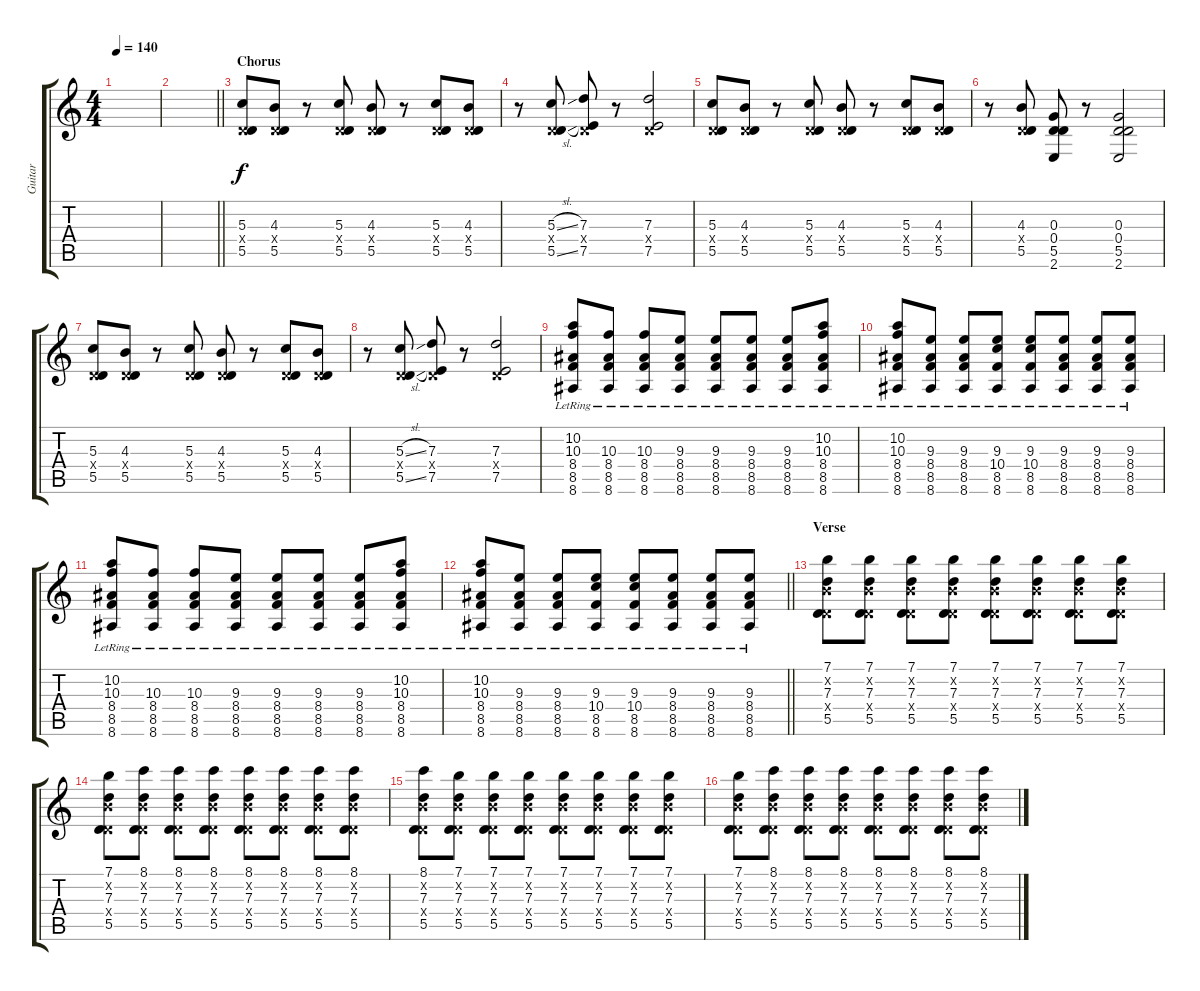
\track ("Guitar" "Guitar") {instrument electricguitarclean}
\staff {score tabs}
\tuning (E4 B3 G3 D3 A2 D2) {hide}
\ts (4 4)
\tempo 140
\clef g2
\ks c
|
\barLineRight lightlight
|
\section ("" "Chorus")
(5.3 0.4{x} 5.5).8 (4.3 0.4{x} 5.5).8 r.8 (5.3 0.4{x} 5.5).8 (4.3 0.4{x} 5.5).8 r.8 (5.3 0.4{x} 5.5).8 (4.3 0.4{x} 5.5).8 |
r.8 (5.3{sl} 0.4{x} 5.5{sl}).8 (7.3 0.4{x} 7.5).8 r.8 (7.3 0.4{x} 7.5).2 |
(5.3 0.4{x} 5.5).8 (4.3 0.4{x} 5.5).8 r.8 (5.3 0.4{x} 5.5).8 (4.3 0.4{x} 5.5).8 r.8 (5.3 0.4{x} 5.5).8 (4.3 0.4{x} 5.5).8 |
r.8 (4.3 0.4{x} 5.5).8 (0.3 0.4 5.5 2.6).8 r.8 (0.3 0.4 5.5 2.6).2 |
(5.3 0.4{x} 5.5).8 (4.3 0.4{x} 5.5).8 r.8 (5.3 0.4{x} 5.5).8 (4.3 0.4{x} 5.5).8 r.8 (5.3 0.4{x} 5.5).8 (4.3 0.4{x} 5.5).8 |
r.8 (5.3{sl} 0.4{x} 5.5{sl}).8 (7.3 0.4{x} 7.5).8 r.8 (7.3 0.4{x} 7.5).2 |
(10.2{lr} 10.3{lr} 8.4{lr} 8.5{lr} 8.6{lr}).8 (10.3{lr} 8.4{lr} 8.5{lr} 8.6{lr}).8 (10.3{lr} 8.4{lr} 8.5{lr} 8.6{lr}).8 (9.3{lr} 8.4{lr} 8.5{lr} 8.6{lr}).8 (9.3{lr} 8.4{lr} 8.5{lr} 8.6{lr}).8 (9.3{lr} 8.4{lr} 8.5{lr} 8.6{lr}).8 (9.3{lr} 8.4{lr} 8.5{lr} 8.6{lr}).8 (10.2 10.3{lr} 8.4{lr} 8.5{lr} 8.6{lr}).8 |
(10.2{lr} 10.3{lr} 8.4{lr} 8.5{lr} 8.6{lr}).8 (9.3{lr} 8.4{lr} 8.5{lr} 8.6{lr}).8 (9.3{lr} 8.4{lr} 8.5{lr} 8.6{lr}).8 (9.3{lr} 10.4{lr} 8.5{lr} 8.6{lr}).8 (9.3{lr} 10.4{lr} 8.5{lr} 8.6{lr}).8 (9.3{lr} 8.4{lr} 8.5{lr} 8.6{lr}).8 (9.3{lr} 8.4{lr} 8.5{lr} 8.6{lr}).8 (9.3{lr} 8.4{lr} 8.5{lr} 8.6{lr}).8 |
(10.2{lr} 10.3{lr} 8.4{lr} 8.5{lr} 8.6{lr}).8 (10.3{lr} 8.4{lr} 8.5{lr} 8.6{lr}).8 (10.3{lr} 8.4{lr} 8.5{lr} 8.6{lr}).8 (9.3{lr} 8.4{lr} 8.5{lr} 8.6{lr}).8 (9.3{lr} 8.4{lr} 8.5{lr} 8.6{lr}).8 (9.3{lr} 8.4{lr} 8.5{lr} 8.6{lr}).8 (9.3{lr} 8.4{lr} 8.5{lr} 8.6{lr}).8 (10.2 10.3{lr} 8.4{lr} 8.5{lr} 8.6{lr}).8 |
\barLineRight lightlight
(10.2{lr} 10.3{lr} 8.4{lr} 8.5{lr} 8.6{lr}).8 (9.3{lr} 8.4{lr} 8.5{lr} 8.6{lr}).8 (9.3{lr} 8.4{lr} 8.5{lr} 8.6{lr}).8 (9.3{lr} 10.4{lr} 8.5{lr} 8.6{lr}).8 (9.3{lr} 10.4{lr} 8.5{lr} 8.6{lr}).8 (9.3{lr} 8.4{lr} 8.5{lr} 8.6{lr}).8 (9.3{lr} 8.4{lr} 8.5{lr} 8.6{lr}).8 (9.3{lr} 8.4{lr} 8.5{lr} 8.6{lr}).8 |
\section ("" "Verse")
(7.1 0.2{x} 7.3 0.4{x} 5.5).8 (7.1 0.2{x} 7.3 0.4{x} 5.5).8 (7.1 0.2{x} 7.3 0.4{x} 5.5).8 (7.1 0.2{x} 7.3 0.4{x} 5.5).8 (7.1 0.2{x} 7.3 0.4{x} 5.5).8 (7.1 0.2{x} 7.3 0.4{x} 5.5).8 (7.1 0.2{x} 7.3 0.4{x} 5.5).8 (7.1 0.2{x} 7.3 0.4{x} 5.5).8 |
(7.1 0.2{x} 7.3 0.4{x} 5.5).8 (8.1 0.2{x} 7.3 0.4{x} 5.5).8 (8.1 0.2{x} 7.3 0.4{x} 5.5).8 (8.1 0.2{x} 7.3 0.4{x} 5.5).8 (8.1 0.2{x} 7.3 0.4{x} 5.5).8 (8.1 0.2{x} 7.3 0.4{x} 5.5).8 (8.1 0.2{x} 7.3 0.4{x} 5.5).8 (8.1 0.2{x} 7.3 0.4{x} 5.5).8 |
(8.1 0.2{x} 7.3 0.4{x} 5.5).8 (7.1 0.2{x} 7.3 0.4{x} 5.5).8 (7.1 0.2{x} 7.3 0.4{x} 5.5).8 (7.1 0.2{x} 7.3 0.4{x} 5.5).8 (7.1 0.2{x} 7.3 0.4{x} 5.5).8 (7.1 0.2{x} 7.3 0.4{x} 5.5).8 (7.1 0.2{x} 7.3 0.4{x} 5.5).8 (7.1 0.2{x} 7.3 0.4{x} 5.5).8 |
(7.1 0.2{x} 7.3 0.4{x} 5.5).8 (8.1 0.2{x} 7.3 0.4{x} 5.5).8 (8.1 0.2{x} 7.3 0.4{x} 5.5).8 (8.1 0.2{x} 7.3 0.4{x} 5.5).8 (8.1 0.2{x} 7.3 0.4{x} 5.5).8 (8.1 0.2{x} 7.3 0.4{x} 5.5).8 (8.1 0.2{x} 7.3 0.4{x} 5.5).8 (8.1 0.2{x} 7.3 0.4{x} 5.5).8
